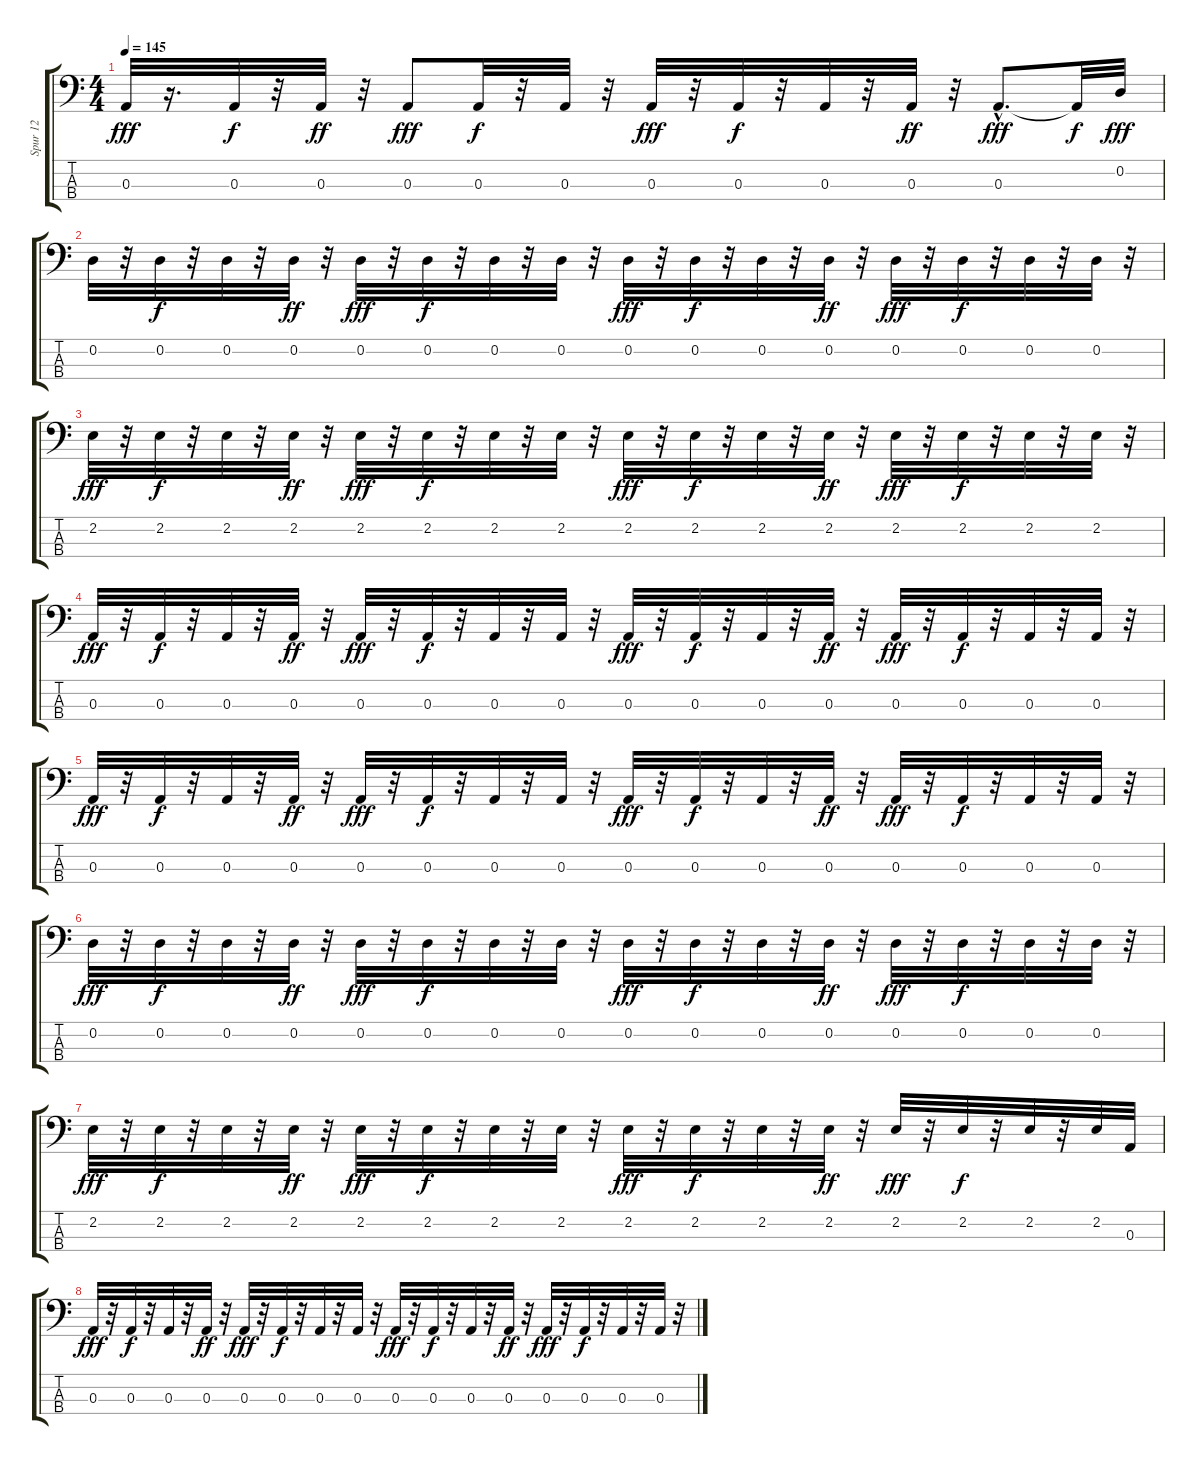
\track ("Spur 12" "Spur 12") {instrument synthbass2}
\staff {score tabs}
\tuning (G2 D2 A1 E1) {hide}
\ts (4 4)
\tempo 145
\clef f4
\ks c
0.3.32{dy fff} r.16{d} 0.3.32{dy f} r.32 0.3.32{dy ff} r.32 0.3.8{dy fff} 0.3.32{dy f} r.32 0.3.32 r.32 0.3.32{dy fff} r.32 0.3.32{dy f} r.32 0.3.32 r.32 0.3.32{dy ff} r.32 0.3{hac}.8{d dy fff} 0.3{t}.32{dy f} 0.2.32{dy fff} |
0.2.32 r.32 0.2.32{dy f} r.32 0.2.32 r.32 0.2.32{dy ff} r.32 0.2.32{dy fff} r.32 0.2.32{dy f} r.32 0.2.32 r.32 0.2.32 r.32 0.2.32{dy fff} r.32 0.2.32{dy f} r.32 0.2.32 r.32 0.2.32{dy ff} r.32 0.2.32{dy fff} r.32 0.2.32{dy f} r.32 0.2.32 r.32 0.2.32 r.32 |
2.2.32{dy fff} r.32 2.2.32{dy f} r.32 2.2.32 r.32 2.2.32{dy ff} r.32 2.2.32{dy fff} r.32 2.2.32{dy f} r.32 2.2.32 r.32 2.2.32 r.32 2.2.32{dy fff} r.32 2.2.32{dy f} r.32 2.2.32 r.32 2.2.32{dy ff} r.32 2.2.32{dy fff} r.32 2.2.32{dy f} r.32 2.2.32 r.32 2.2.32 r.32 |
0.3.32{dy fff} r.32 0.3.32{dy f} r.32 0.3.32 r.32 0.3.32{dy ff} r.32 0.3.32{dy fff} r.32 0.3.32{dy f} r.32 0.3.32 r.32 0.3.32 r.32 0.3.32{dy fff} r.32 0.3.32{dy f} r.32 0.3.32 r.32 0.3.32{dy ff} r.32 0.3.32{dy fff} r.32 0.3.32{dy f} r.32 0.3.32 r.32 0.3.32 r.32 |
0.3.32{dy fff} r.32 0.3.32{dy f} r.32 0.3.32 r.32 0.3.32{dy ff} r.32 0.3.32{dy fff} r.32 0.3.32{dy f} r.32 0.3.32 r.32 0.3.32 r.32 0.3.32{dy fff} r.32 0.3.32{dy f} r.32 0.3.32 r.32 0.3.32{dy ff} r.32 0.3.32{dy fff} r.32 0.3.32{dy f} r.32 0.3.32 r.32 0.3.32 r.32 |
0.2.32{dy fff} r.32 0.2.32{dy f} r.32 0.2.32 r.32 0.2.32{dy ff} r.32 0.2.32{dy fff} r.32 0.2.32{dy f} r.32 0.2.32 r.32 0.2.32 r.32 0.2.32{dy fff} r.32 0.2.32{dy f} r.32 0.2.32 r.32 0.2.32{dy ff} r.32 0.2.32{dy fff} r.32 0.2.32{dy f} r.32 0.2.32 r.32 0.2.32 r.32 |
2.2.32{dy fff} r.32 2.2.32{dy f} r.32 2.2.32 r.32 2.2.32{dy ff} r.32 2.2.32{dy fff} r.32 2.2.32{dy f} r.32 2.2.32 r.32 2.2.32 r.32 2.2.32{dy fff} r.32 2.2.32{dy f} r.32 2.2.32 r.32 2.2.32{dy ff} r.32 2.2.32{dy fff} r.32 2.2.32{dy f} r.32 2.2.32 r.32 2.2.32 0.3.32 |
0.3.32{dy fff} r.32 0.3.32{dy f} r.32 0.3.32 r.32 0.3.32{dy ff} r.32 0.3.32{dy fff} r.32 0.3.32{dy f} r.32 0.3.32 r.32 0.3.32 r.32 0.3.32{dy fff} r.32 0.3.32{dy f} r.32 0.3.32 r.32 0.3.32{dy ff} r.32 0.3.32{dy fff} r.32 0.3.32{dy f} r.32 0.3.32 r.32 0.3.32 r.32
